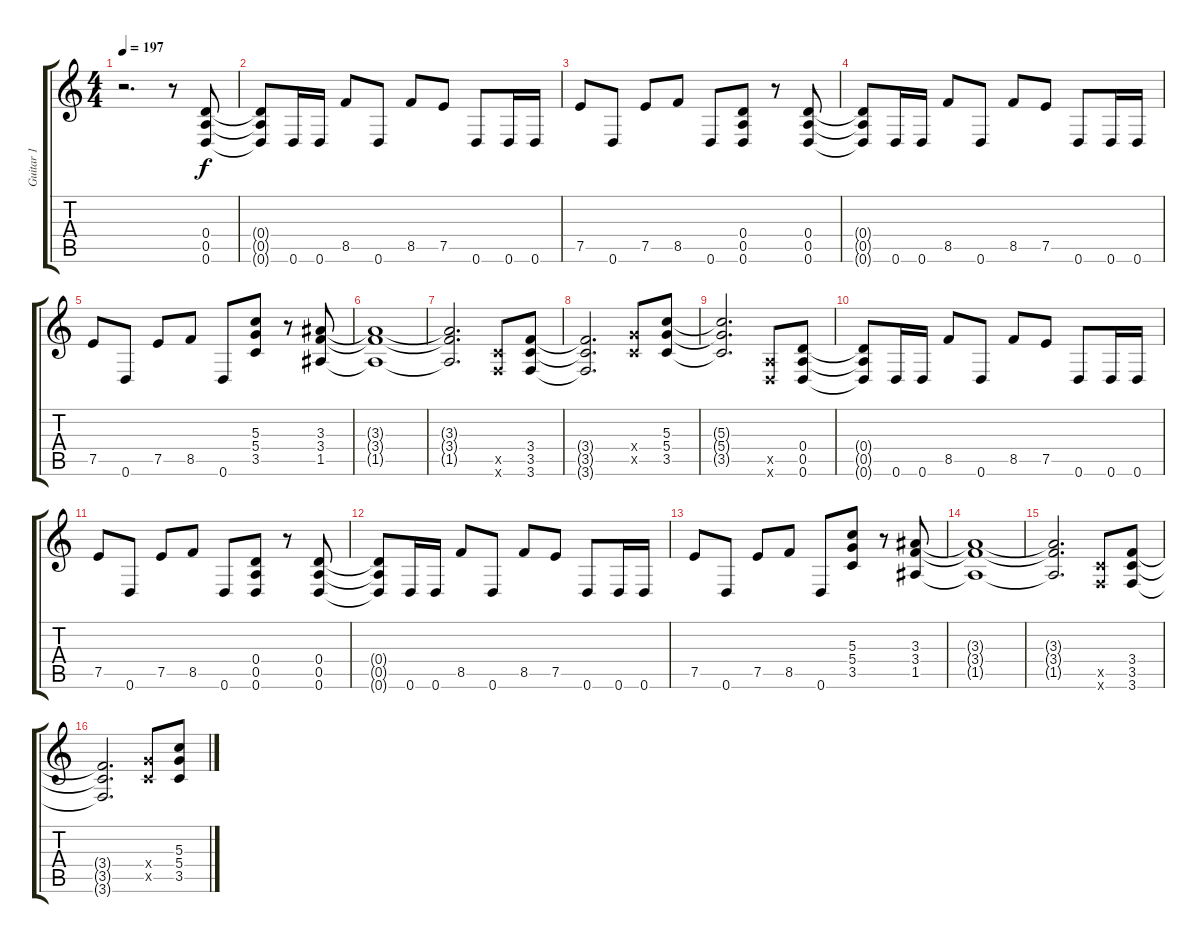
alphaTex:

\track ("Guitar 1" "Guitar 1") {instrument distortionguitar}
\staff {score tabs}
\tuning (E4 B3 G3 D3 A2 D2) {hide}
\ts (4 4)
\tempo 197
\clef g2
\ks c
r.2{d dy f instrument distortionguitar} r.8 (0.4 0.5 0.6).8 |
(0.4{t} 0.5{t} 0.6{t}).8 0.6.16 0.6.16 8.5.8 0.6.8 8.5.8 7.5.8 0.6.8 0.6.16 0.6.16 |
7.5.8 0.6.8 7.5.8 8.5.8 0.6.8 (0.4 0.5 0.6).8 r.8 (0.4 0.5 0.6).8 |
(0.4{t} 0.5{t} 0.6{t}).8 0.6.16 0.6.16 8.5.8 0.6.8 8.5.8 7.5.8 0.6.8 0.6.16 0.6.16 |
7.5.8 0.6.8 7.5.8 8.5.8 0.6.8 (5.3 5.4 3.5).8 r.8 (3.3 3.4 1.5).8 |
(3.3{t} 3.4{t} 1.5{t}).1 |
(3.3{t} 3.4{t} 1.5{t}).2{d} (3.5{x} 3.6{x}).8 (3.4 3.5 3.6).8 |
(3.4{t} 3.5{t} 3.6{t}).2{d} (5.4{x} 3.5{x}).8 (5.3 5.4 3.5).8 |
(5.3{t} 5.4{t} 3.5{t}).2{d} (0.5{x} 0.6{x}).8 (0.4 0.5 0.6).8 |
(0.4{t} 0.5{t} 0.6{t}).8 0.6.16 0.6.16 8.5.8 0.6.8 8.5.8 7.5.8 0.6.8 0.6.16 0.6.16 |
7.5.8 0.6.8 7.5.8 8.5.8 0.6.8 (0.4 0.5 0.6).8 r.8 (0.4 0.5 0.6).8 |
(0.4{t} 0.5{t} 0.6{t}).8 0.6.16 0.6.16 8.5.8 0.6.8 8.5.8 7.5.8 0.6.8 0.6.16 0.6.16 |
7.5.8 0.6.8 7.5.8 8.5.8 0.6.8 (5.3 5.4 3.5).8 r.8 (3.3 3.4 1.5).8 |
(3.3{t} 3.4{t} 1.5{t}).1 |
(3.3{t} 3.4{t} 1.5{t}).2{d} (3.5{x} 3.6{x}).8 (3.4 3.5 3.6).8 |
(3.4{t} 3.5{t} 3.6{t}).2{d} (5.4{x} 3.5{x}).8 (5.3 5.4 3.5).8
